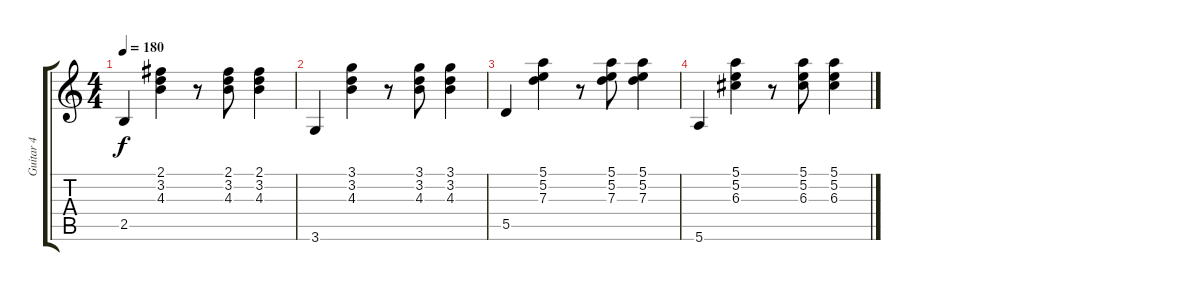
\track ("Guitar 4" "Guitar 4") {instrument acousticguitarnylon}
\staff {score tabs}
\tuning (E4 B3 G3 D3 A2 E2) {hide}
\ts (4 4)
\tempo 180
\clef g2
\ks c
2.5.4{dy f} (2.1 3.2 4.3).4 r.8 (2.1 3.2 4.3).8 (2.1 3.2 4.3).4 |
3.6.4 (3.1 3.2 4.3).4 r.8 (3.1 3.2 4.3).8 (3.1 3.2 4.3).4 |
5.5.4 (5.1 5.2 7.3).4 r.8 (5.1 5.2 7.3).8 (5.1 5.2 7.3).4 |
5.6.4 (5.1 5.2 6.3).4 r.8 (5.1 5.2 6.3).8 (5.1 5.2 6.3).4
